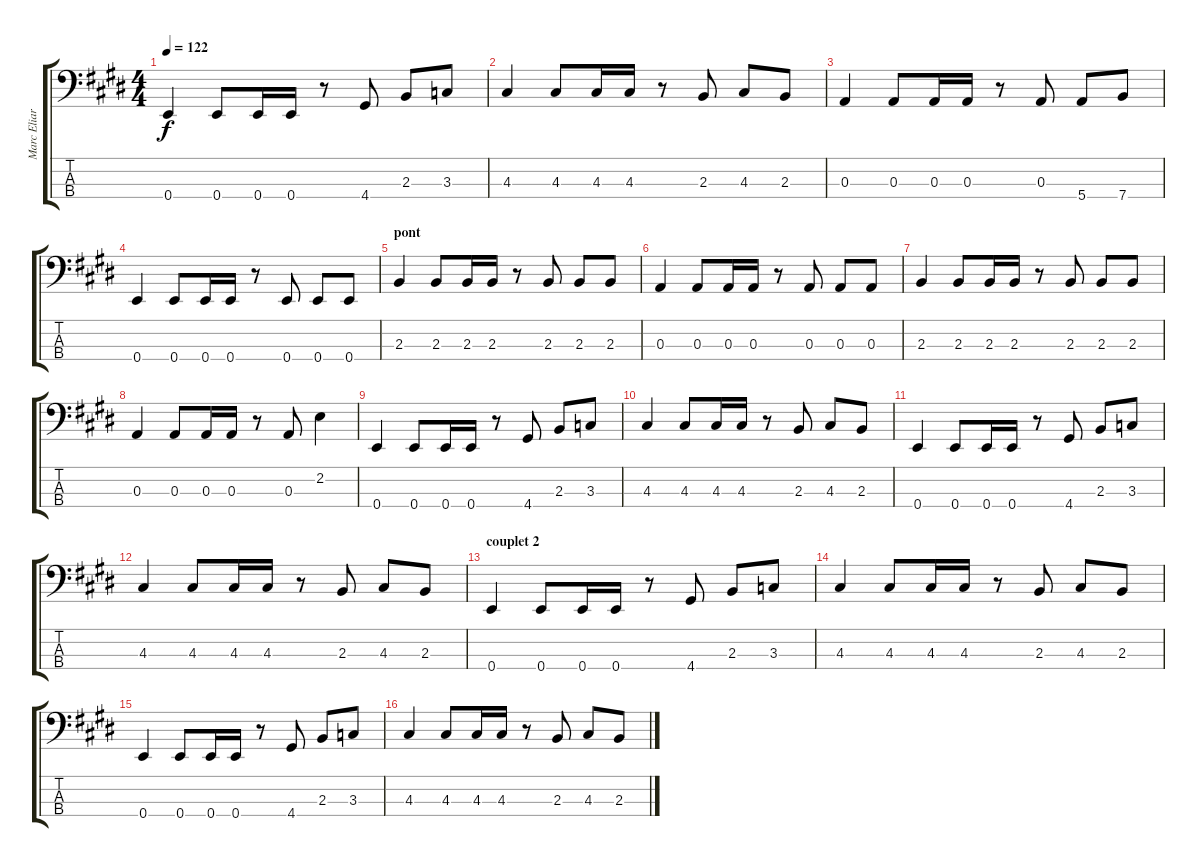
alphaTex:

\track ("Marc Eliard (basse)" "Marc Eliar") {instrument electricbassfinger}
\staff {score tabs}
\tuning (G2 D2 A1 E1) {hide}
\ts (4 4)
\tempo 122
\clef f4
\ks e
0.4.4{dy f} 0.4.8 0.4.16 0.4.16 r.8 4.4.8 2.3.8 3.3.8 |
4.3.4 4.3.8 4.3.16 4.3.16 r.8 2.3.8 4.3.8 2.3.8 |
0.3.4 0.3.8 0.3.16 0.3.16 r.8 0.3.8 5.4.8 7.4.8 |
0.4.4 0.4.8 0.4.16 0.4.16 r.8 0.4.8 0.4.8 0.4.8 |
\section ("" "pont")
2.3.4 2.3.8 2.3.16 2.3.16 r.8 2.3.8 2.3.8 2.3.8 |
0.3.4 0.3.8 0.3.16 0.3.16 r.8 0.3.8 0.3.8 0.3.8 |
2.3.4 2.3.8 2.3.16 2.3.16 r.8 2.3.8 2.3.8 2.3.8 |
0.3.4 0.3.8 0.3.16 0.3.16 r.8 0.3.8 2.2.4 |
0.4.4 0.4.8 0.4.16 0.4.16 r.8 4.4.8 2.3.8 3.3.8 |
4.3.4 4.3.8 4.3.16 4.3.16 r.8 2.3.8 4.3.8 2.3.8 |
0.4.4 0.4.8 0.4.16 0.4.16 r.8 4.4.8 2.3.8 3.3.8 |
4.3.4 4.3.8 4.3.16 4.3.16 r.8 2.3.8 4.3.8 2.3.8 |
\section ("" "couplet 2")
0.4.4 0.4.8 0.4.16 0.4.16 r.8 4.4.8 2.3.8 3.3.8 |
4.3.4 4.3.8 4.3.16 4.3.16 r.8 2.3.8 4.3.8 2.3.8 |
0.4.4 0.4.8 0.4.16 0.4.16 r.8 4.4.8 2.3.8 3.3.8 |
4.3.4 4.3.8 4.3.16 4.3.16 r.8 2.3.8 4.3.8 2.3.8
